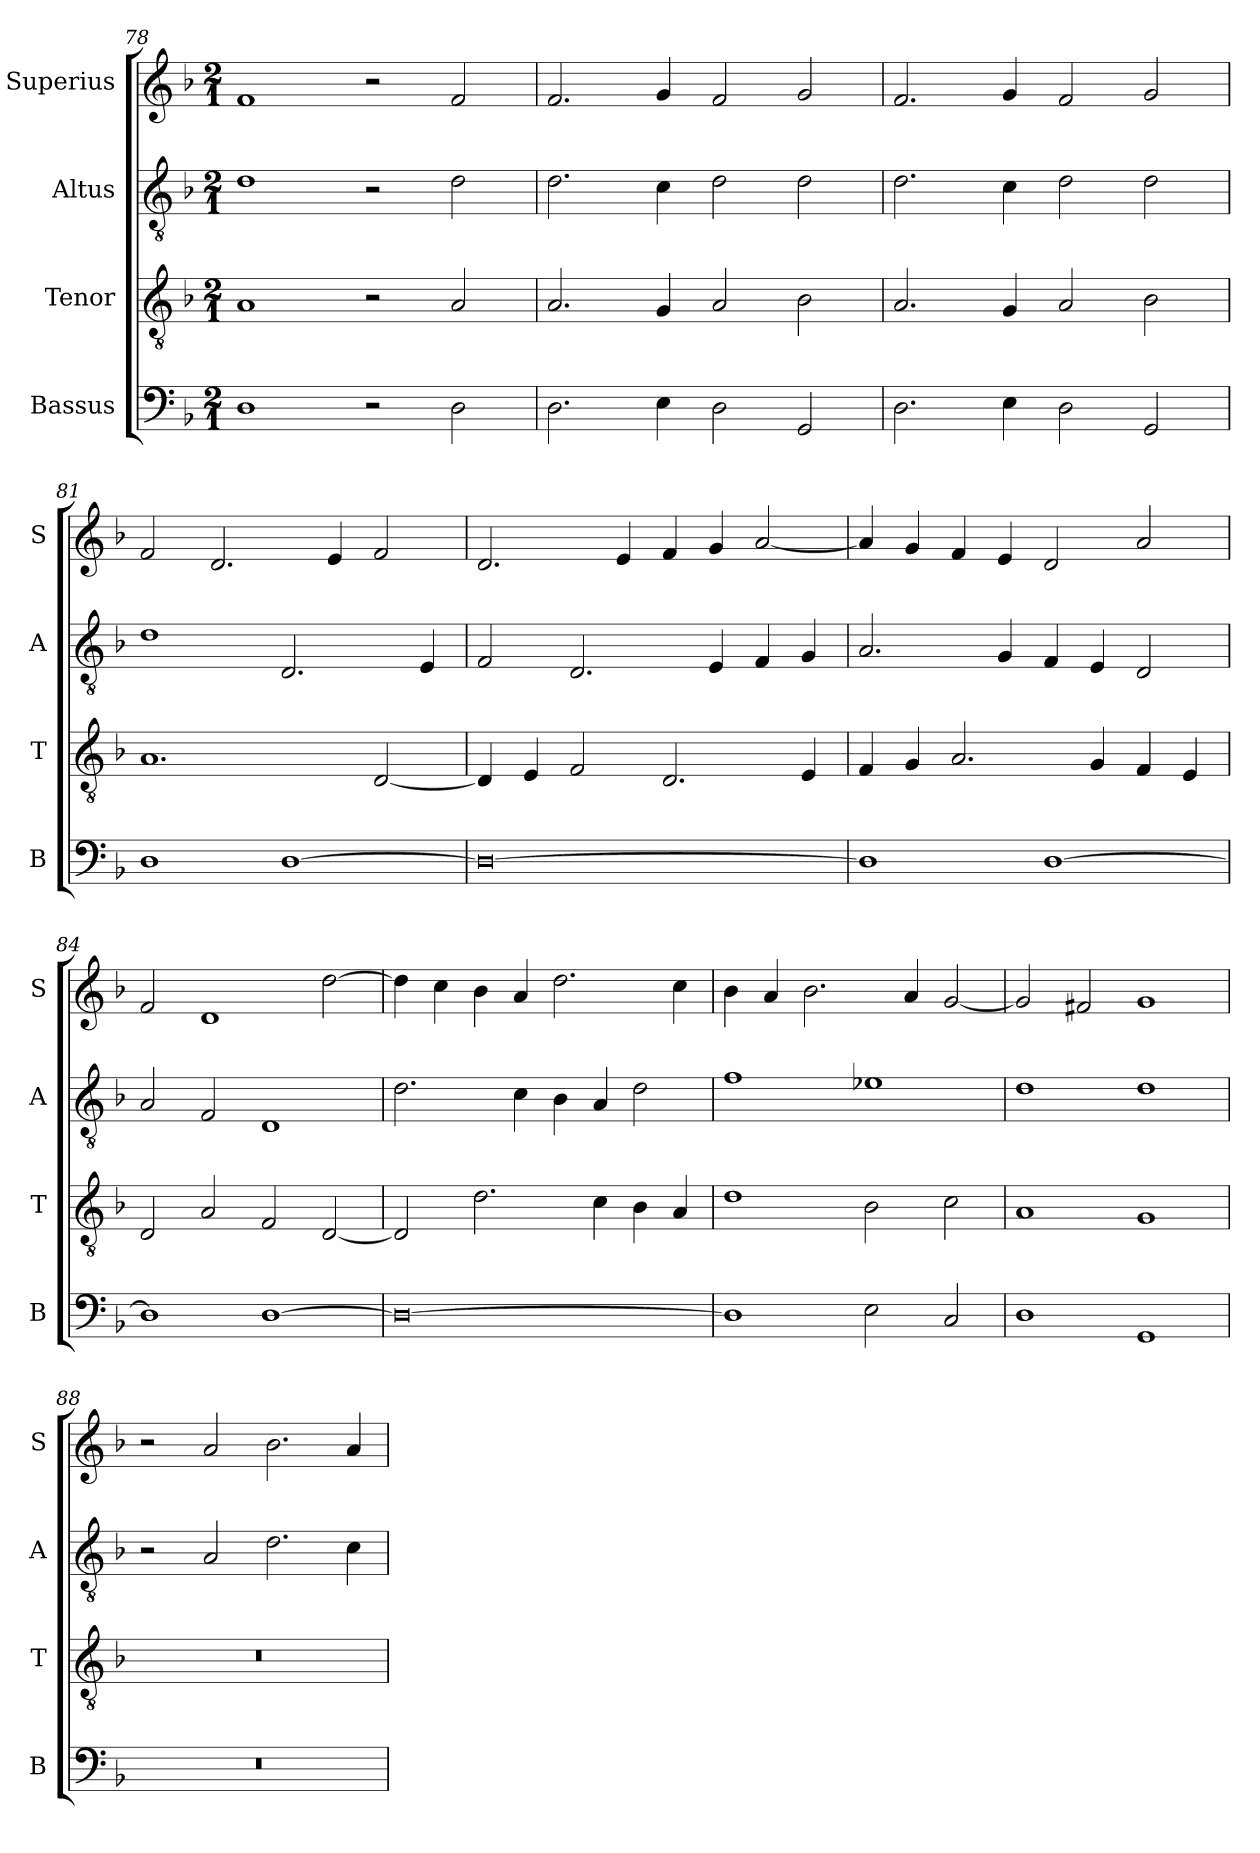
**kern	**kern	**kern	**kern
*part4	*part3	*part2	*part1
*staff4	*staff3	*staff2	*staff1
*I"Bassus	*I"Tenor	*I"Altus	*I"Superius
*I'B	*I'T	*I'A	*I'S
*clefF4	*clefGv2	*clefGv2	*clefG2
*k[b-]	*k[b-]	*k[b-]	*k[b-]
*F:	*F:	*F:	*F:
*M2/1	*M2/1	*M2/1	*M2/1
=78	=78	=78	=78
1D	1A	1d	1f
2r	2r	2r	2r
2D	2A	2d	2f
=79	=79	=79	=79
2.D	2.A	2.d	2.f
4E	4G	4c	4g
2D	2A	2d	2f
2GG	2B-	2d	2g
=80	=80	=80	=80
2.D	2.A	2.d	2.f
4E	4G	4c	4g
2D	2A	2d	2f
2GG	2B-	2d	2g
=81	=81	=81	=81
1D	1.A	1d	2f
.	.	.	2.d
[1D	.	2.D	.
.	.	.	4e
.	[2D	.	2f
.	.	4E	.
=82	=82	=82	=82
0D_	4D]	2F	2.d
.	4E	.	.
.	2F	2.D	.
.	.	.	4e
.	2.D	.	4f
.	.	4E	4g
.	.	4F	[2a
.	4E	4G	.
=83	=83	=83	=83
1D]	4F	2.A	4a]
.	4G	.	4g
.	2.A	.	4f
.	.	4G	4e
[1D	.	4F	2d
.	4G	4E	.
.	4F	2D	2a
.	4E	.	.
=84	=84	=84	=84
1D]	2D	2A	2f
.	2A	2F	1d
[1D	2F	1D	.
.	[2D	.	[2dd
=85	=85	=85	=85
0D_	2D]	2.d	4dd]
.	.	.	4cc
.	2.d	.	4b-
.	.	4c	4a
.	.	4B-	2.dd
.	4c	4A	.
.	4B-	2d	.
.	4A	.	4cc
=86	=86	=86	=86
1D]	1d	1f	4b-
.	.	.	4a
.	.	.	2.b-
2E	2B-	1e-X	.
.	.	.	4a
2C	2c	.	[2g
=87	=87	=87	=87
1D	1A	1d	2g]
.	.	.	2f#X
1GG	1G	1d	1g
=88	=88	=88	=88
0r	0r	2r	2r
.	.	2A	2a
.	.	2.d	2.b-
.	.	4c	4a
=	=	=	=
*-	*-	*-	*-
